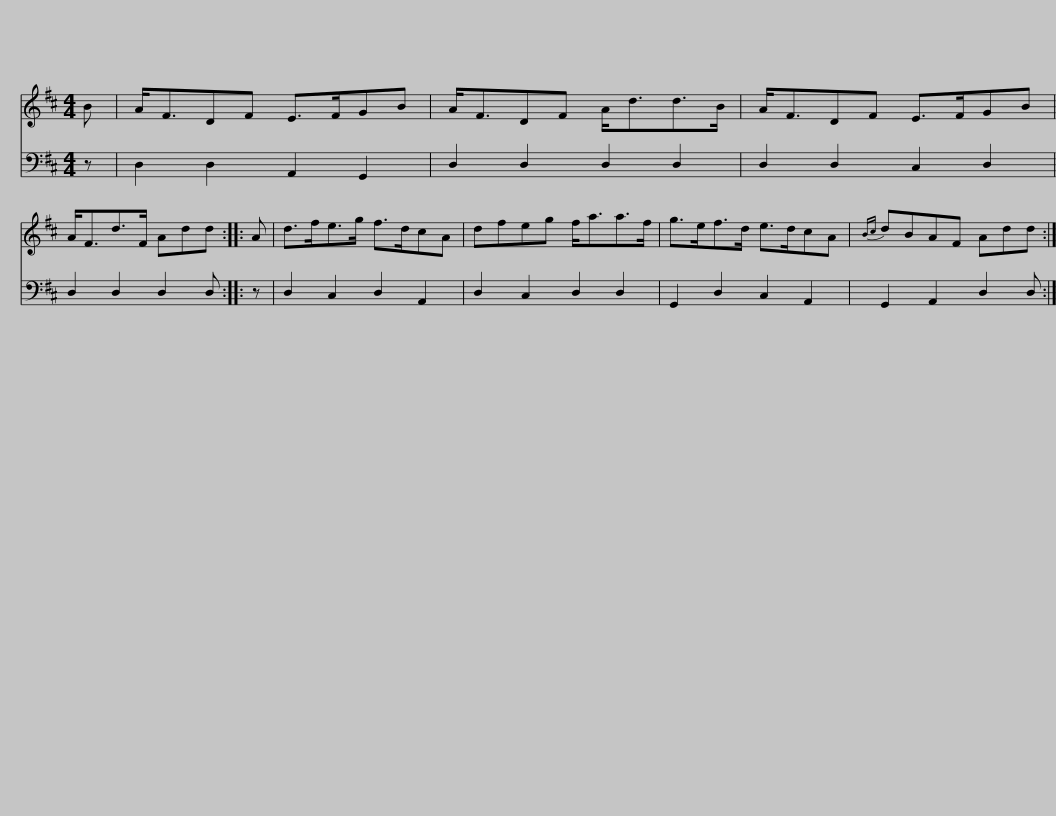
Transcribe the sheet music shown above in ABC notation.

X:1
%%score 1 2
L:1/8
M:4/4
I:linebreak $
K:D
V:1 treble
V:2 bass
V:1
 B | A<FDF E>FGB | A<FDF A<dd>B | A<FDF E>FGB | A<Fd>F Add :: %5
 A |$ d>fe>g f>dcA | dfeg f<aa>f | g>ef>d e>dcA |{Bc} dBAF Add :| %10
V:2
 z | D,2 D,2 A,,2 G,,2 | D,2 D,2 D,2 D,2 | D,2 D,2 C,2 D,2 | D,2 D,2 D,2 D, :: %5
 z |$ D,2 C,2 D,2 A,,2 | D,2 C,2 D,2 D,2 | G,,2 D,2 C,2 A,,2 | G,,2 A,,2 D,2 D, :| %10
